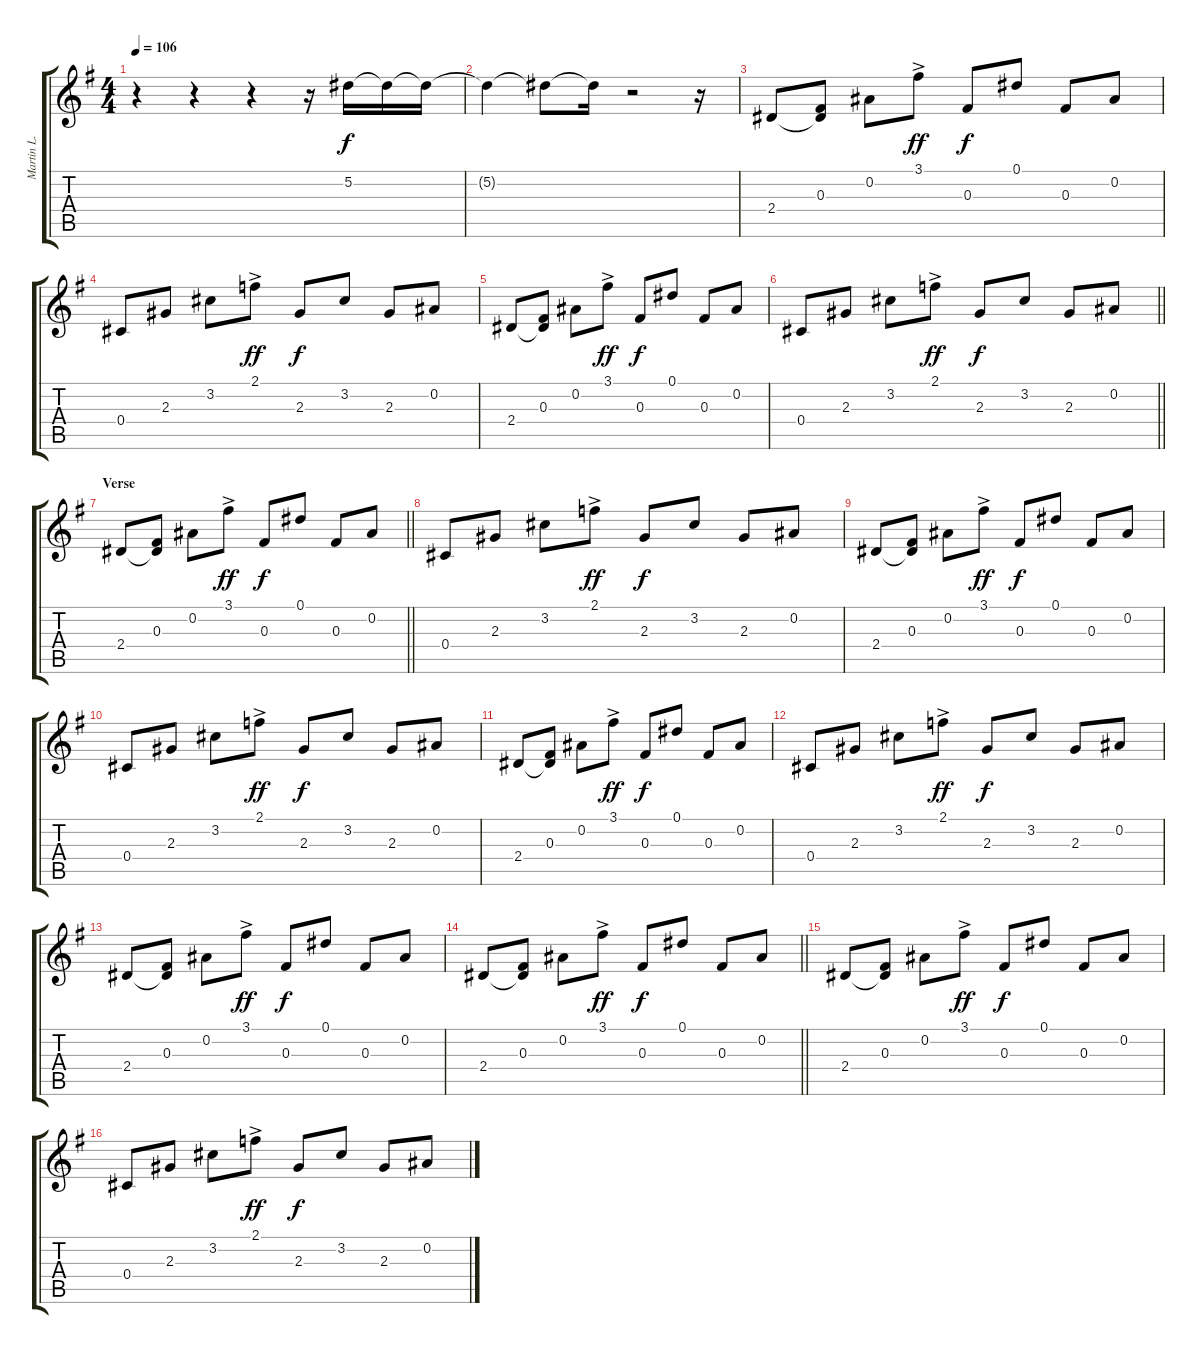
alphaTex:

\track ("Martin L. Gore (Guitar)" "Martin L. ") {instrument electricguitarclean}
\staff {score tabs}
\tuning (Eb4 Bb3 Gb3 Db3 Ab2 Eb2) {hide}
\ts (4 4)
\tempo 106
\clef g2
\ks g
r.4{dy f} r.4 r.4 r.16 5.2.16{volume 12} 5.2{t}.16 5.2{t}.16 |
5.2{t}.4 5.2{t}.8 5.2{t}.16 r.2 r.16 |
2.4.8 (0.3 2.4{t}).8 0.2.8 3.1{ac}.8{dy ff} 0.3.8{dy f} 0.1.8 0.3.8 0.2.8 |
0.4.8 2.3.8 3.2.8 2.1{ac}.8{dy ff} 2.3.8{dy f} 3.2.8 2.3.8 0.2.8 |
2.4.8 (0.3 2.4{t}).8 0.2.8 3.1{ac}.8{dy ff} 0.3.8{dy f} 0.1.8 0.3.8 0.2.8 |
\barLineRight lightlight
0.4.8 2.3.8 3.2.8 2.1{ac}.8{dy ff} 2.3.8{dy f} 3.2.8 2.3.8 0.2.8 |
\section ("" "Verse")
\barLineRight lightlight
2.4.8 (0.3 2.4{t}).8 0.2.8 3.1{ac}.8{dy ff} 0.3.8{dy f} 0.1.8 0.3.8 0.2.8 |
0.4.8 2.3.8 3.2.8 2.1{ac}.8{dy ff} 2.3.8{dy f} 3.2.8 2.3.8 0.2.8 |
2.4.8 (0.3 2.4{t}).8 0.2.8 3.1{ac}.8{dy ff} 0.3.8{dy f} 0.1.8 0.3.8 0.2.8 |
0.4.8 2.3.8 3.2.8 2.1{ac}.8{dy ff} 2.3.8{dy f} 3.2.8 2.3.8 0.2.8 |
2.4.8 (0.3 2.4{t}).8 0.2.8 3.1{ac}.8{dy ff} 0.3.8{dy f} 0.1.8 0.3.8 0.2.8 |
0.4.8 2.3.8 3.2.8 2.1{ac}.8{dy ff} 2.3.8{dy f} 3.2.8 2.3.8 0.2.8 |
2.4.8 (0.3 2.4{t}).8 0.2.8 3.1{ac}.8{dy ff} 0.3.8{dy f} 0.1.8 0.3.8 0.2.8 |
\barLineRight lightlight
2.4.8 (0.3 2.4{t}).8 0.2.8 3.1{ac}.8{dy ff} 0.3.8{dy f} 0.1.8 0.3.8 0.2.8 |
2.4.8 (0.3 2.4{t}).8 0.2.8 3.1{ac}.8{dy ff} 0.3.8{dy f} 0.1.8 0.3.8 0.2.8 |
0.4.8 2.3.8 3.2.8 2.1{ac}.8{dy ff} 2.3.8{dy f} 3.2.8 2.3.8 0.2.8
